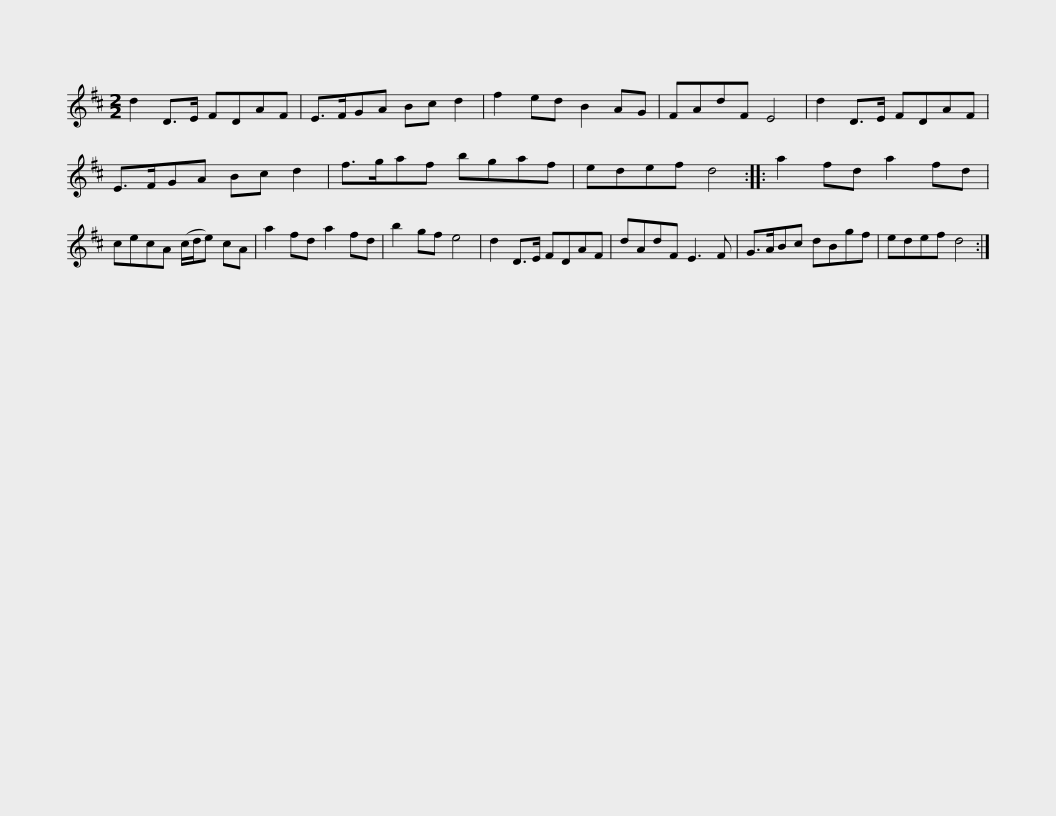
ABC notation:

X:1
L:1/8
M:2/2
I:linebreak $
K:D
V:1 treble
V:1
 d2 D>E FDAF | E>FGA Bc d2 | f2 ed B2 AG | FAdF E4 | d2 D>E FDAF | %5
 E>FGA Bc d2 |$ f>gaf bgaf | edef d4 :: a2 fd a2 fd | cecA (c/d/e) cA | %10
 a2 fd a2 fd | b2 gf e4 |$ d2 D>E FDAF | dAdF E3 F | G>ABc dBgf | %15
 edef d4 :| %16
